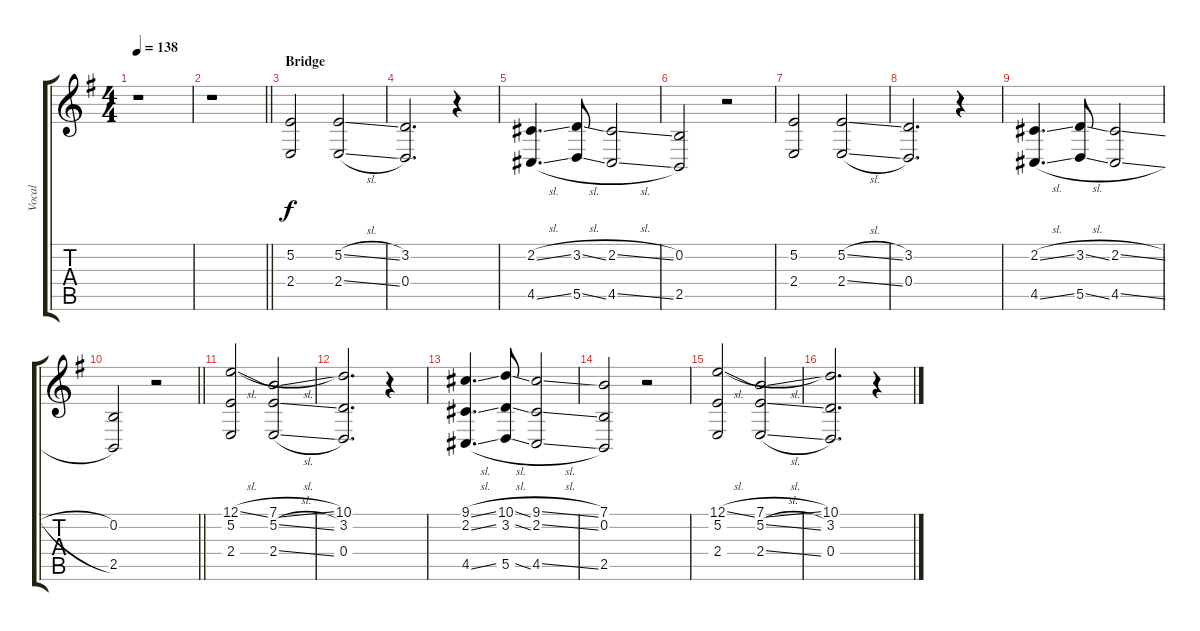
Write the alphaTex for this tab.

\track ("Vocal" "Vocal") {instrument tenorsax}
\staff {score tabs}
\tuning (E4 B3 G3 D3 A2 E2) {hide}
\ts (4 4)
\tempo 138
\clef g2
\ks eminor
r.1{dy mf} |
\barLineRight lightlight
r.1 |
\section ("" "Bridge")
(5.2 2.4).2{dy f} (5.2{sl} 2.4{sl}).2 |
(3.2 0.4).2{d} r.4 |
(2.2{sl} 4.5{sl}).4{d} (3.2{sl} 5.5{sl}).8 (2.2{sl} 4.5{sl}).2 |
(0.2 2.5).2 r.2 |
(5.2 2.4).2 (5.2{sl} 2.4{sl}).2 |
(3.2 0.4).2{d} r.4 |
(2.2{sl} 4.5{sl}).4{d} (3.2{sl} 5.5{sl}).8 (2.2{sl} 4.5{sl}).2 |
\barLineRight lightlight
(0.2 2.5).2 r.2 |
\section ("" "")
(12.1{sl} 5.2 2.4).2 (7.1{sl} 5.2{sl} 2.4{sl}).2 |
(10.1 3.2 0.4).2{d} r.4 |
(9.1{sl} 2.2{sl} 4.5{sl}).4{d} (10.1{sl} 3.2{sl} 5.5{sl}).8 (9.1{sl} 2.2{sl} 4.5{sl}).2 |
(7.1 0.2 2.5).2 r.2 |
(12.1{sl} 5.2 2.4).2 (7.1{sl} 5.2{sl} 2.4{sl}).2 |
(10.1 3.2 0.4).2{d} r.4
